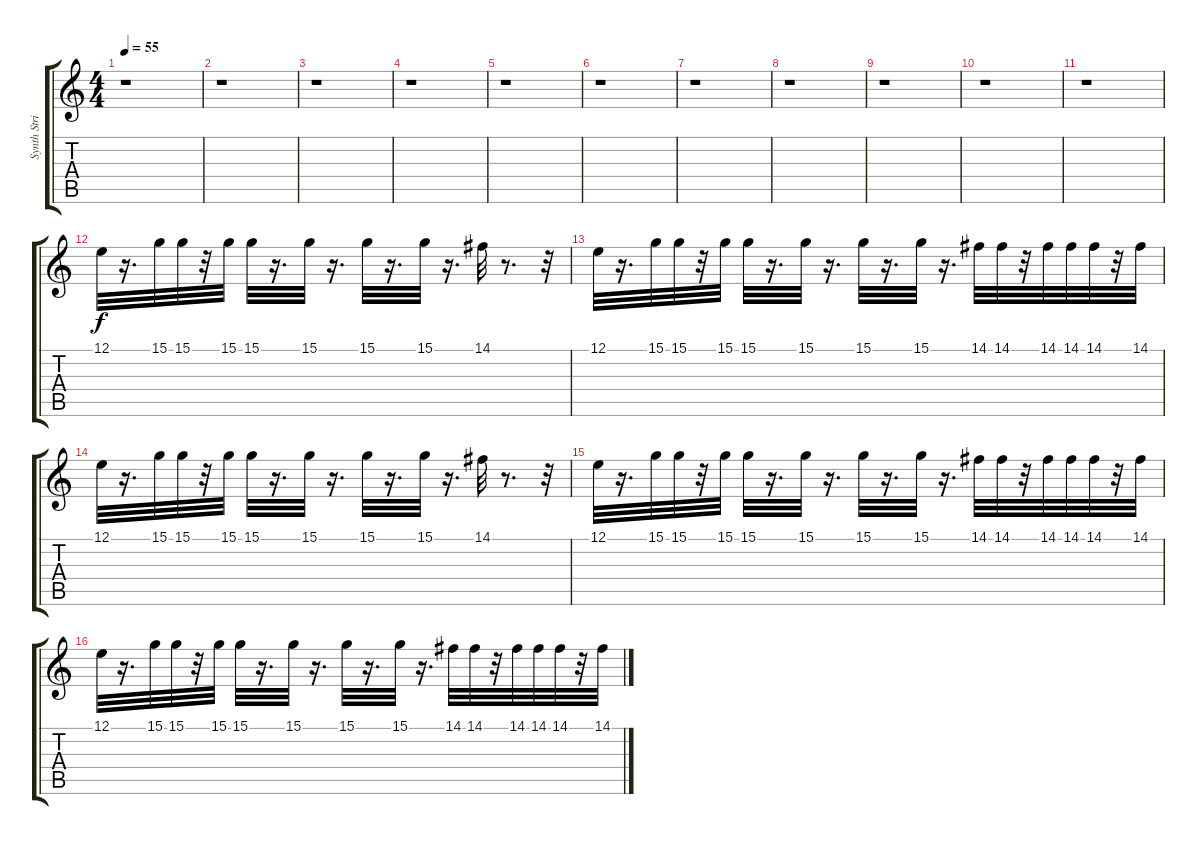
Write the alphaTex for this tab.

\track ("Synth Strings" "Synth Stri") {instrument synthstrings1}
\staff {score tabs}
\tuning (E4 B3 G3 D3 A2 E2) {hide}
\ts (4 4)
\tempo 55
\clef g2
\ks c
r.1{dy f} |
r.1 |
r.1 |
r.1 |
r.1 |
r.1 |
r.1 |
r.1 |
r.1 |
r.1 |
r.1 |
12.1.32 r.16{d} 15.1.32 15.1.32 r.32 15.1.32 15.1.32 r.16{d} 15.1.32 r.16{d} 15.1.32 r.16{d} 15.1.32 r.16{d} 14.1.32 r.8{d} r.32 |
12.1.32 r.16{d} 15.1.32 15.1.32 r.32 15.1.32 15.1.32 r.16{d} 15.1.32 r.16{d} 15.1.32 r.16{d} 15.1.32 r.16{d} 14.1.32 14.1.32 r.32 14.1.32 14.1.32 14.1.32 r.32 14.1.32 |
12.1.32 r.16{d} 15.1.32 15.1.32 r.32 15.1.32 15.1.32 r.16{d} 15.1.32 r.16{d} 15.1.32 r.16{d} 15.1.32 r.16{d} 14.1.32 r.8{d} r.32 |
12.1.32 r.16{d} 15.1.32 15.1.32 r.32 15.1.32 15.1.32 r.16{d} 15.1.32 r.16{d} 15.1.32 r.16{d} 15.1.32 r.16{d} 14.1.32 14.1.32 r.32 14.1.32 14.1.32 14.1.32 r.32 14.1.32 |
12.1.32 r.16{d} 15.1.32 15.1.32 r.32 15.1.32 15.1.32 r.16{d} 15.1.32 r.16{d} 15.1.32 r.16{d} 15.1.32 r.16{d} 14.1.32 14.1.32 r.32 14.1.32 14.1.32 14.1.32 r.32 14.1.32
